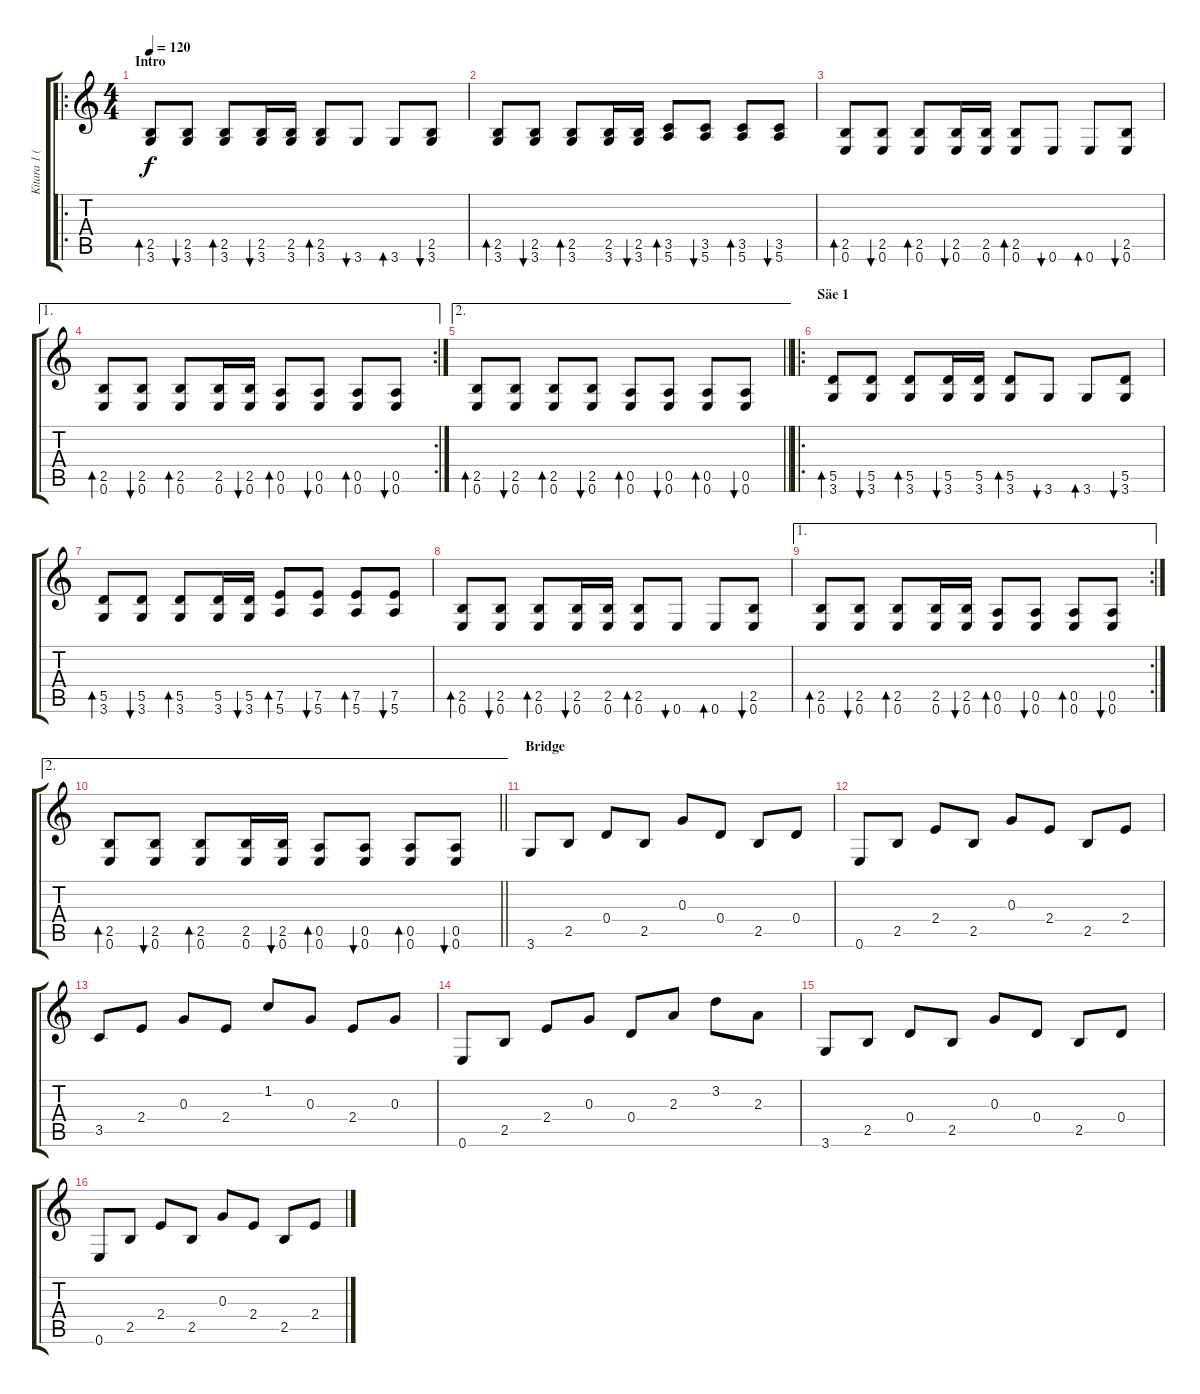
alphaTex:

\track ("Kitara 1 (muted)" "Kitara 1 (") {instrument electricguitarmuted}
\staff {score tabs}
\tuning (E4 B3 G3 D3 A2 E2) {hide}
\ro
\ts (4 4)
\section ("" "Intro")
\tempo 120
\clef g2
\ks c
(2.5 3.6).8{bd 60 dy f volume 9 instrument electricguitarmuted} (2.5 3.6).8{bu 60} (2.5 3.6).8{bd 60} (2.5 3.6).16{bu 60} (2.5 3.6).16 (2.5 3.6).8{bd 60} 3.6.8{bu 60} 3.6.8{bd 60} (2.5 3.6).8{bu 60} |
(2.5 3.6).8{bd 60} (2.5 3.6).8{bu 60} (2.5 3.6).8{bd 60} (2.5 3.6).16 (2.5 3.6).16{bu 60} (3.5 5.6).8{bd 60} (3.5 5.6).8{bu 60} (3.5 5.6).8{bd 60} (3.5 5.6).8{bu 60} |
(2.5 0.6).8{bd 60} (2.5 0.6).8{bu 60} (2.5 0.6).8{bd 60} (2.5 0.6).16{bu 60} (2.5 0.6).16 (2.5 0.6).8{bd 60} 0.6.8{bu 60} 0.6.8{bd 60} (2.5 0.6).8{bu 60} |
\ae 1
\rc 2
(2.5 0.6).8{bd 60} (2.5 0.6).8{bu 60} (2.5 0.6).8{bd 60} (2.5 0.6).16 (2.5 0.6).16{bu 60} (0.5 0.6).8{bd 60} (0.5 0.6).8{bu 60} (0.5 0.6).8{bd 60} (0.5 0.6).8{bu 60} |
\ae 2
\barLineRight lightlight
(2.5 0.6).8{bd 60} (2.5 0.6).8{bu 60} (2.5 0.6).8{bd 60} (2.5 0.6).8{bu 60} (0.5 0.6).8{bd 60} (0.5 0.6).8{bu 60} (0.5 0.6).8{bd 60} (0.5 0.6).8{bu 60} |
\ro
\section ("" "Säe 1")
(5.5 3.6).8{bd 60 volume 11} (5.5 3.6).8{bu 60} (5.5 3.6).8{bd 60} (5.5 3.6).16{bu 60} (5.5 3.6).16 (5.5 3.6).8{bd 60} 3.6.8{bu 60} 3.6.8{bd 60} (5.5 3.6).8{bu 60} |
(5.5 3.6).8{bd 60} (5.5 3.6).8{bu 60} (5.5 3.6).8{bd 60} (5.5 3.6).16 (5.5 3.6).16{bu 60} (7.5 5.6).8{bd 60} (7.5 5.6).8{bu 60} (7.5 5.6).8{bd 60} (7.5 5.6).8{bu 60} |
(2.5 0.6).8{bd 60} (2.5 0.6).8{bu 60} (2.5 0.6).8{bd 60} (2.5 0.6).16{bu 60} (2.5 0.6).16 (2.5 0.6).8{bd 60} 0.6.8{bu 60} 0.6.8{bd 60} (2.5 0.6).8{bu 60} |
\ae 1
\rc 2
(2.5 0.6).8{bd 60} (2.5 0.6).8{bu 60} (2.5 0.6).8{bd 60} (2.5 0.6).16 (2.5 0.6).16{bu 60} (0.5 0.6).8{bd 60} (0.5 0.6).8{bu 60} (0.5 0.6).8{bd 60} (0.5 0.6).8{bu 60} |
\ae 2
\barLineRight lightlight
(2.5 0.6).8{bd 60} (2.5 0.6).8{bu 60} (2.5 0.6).8{bd 60} (2.5 0.6).16 (2.5 0.6).16{bu 60} (0.5 0.6).8{bd 60} (0.5 0.6).8{bu 60} (0.5 0.6).8{bd 60} (0.5 0.6).8{bu 60} |
\section ("" "Bridge")
3.6.8{balance 8} 2.5.8 0.4.8 2.5.8 0.3.8 0.4.8 2.5.8 0.4.8 |
0.6.8 2.5.8 2.4.8 2.5.8 0.3.8 2.4.8 2.5.8 2.4.8 |
3.5.8 2.4.8 0.3.8 2.4.8 1.2.8 0.3.8 2.4.8 0.3.8 |
0.6.8 2.5.8 2.4.8 0.3.8 0.4.8 2.3.8 3.2.8 2.3.8 |
3.6.8 2.5.8 0.4.8 2.5.8 0.3.8 0.4.8 2.5.8 0.4.8 |
0.6.8 2.5.8 2.4.8 2.5.8 0.3.8 2.4.8 2.5.8 2.4.8
